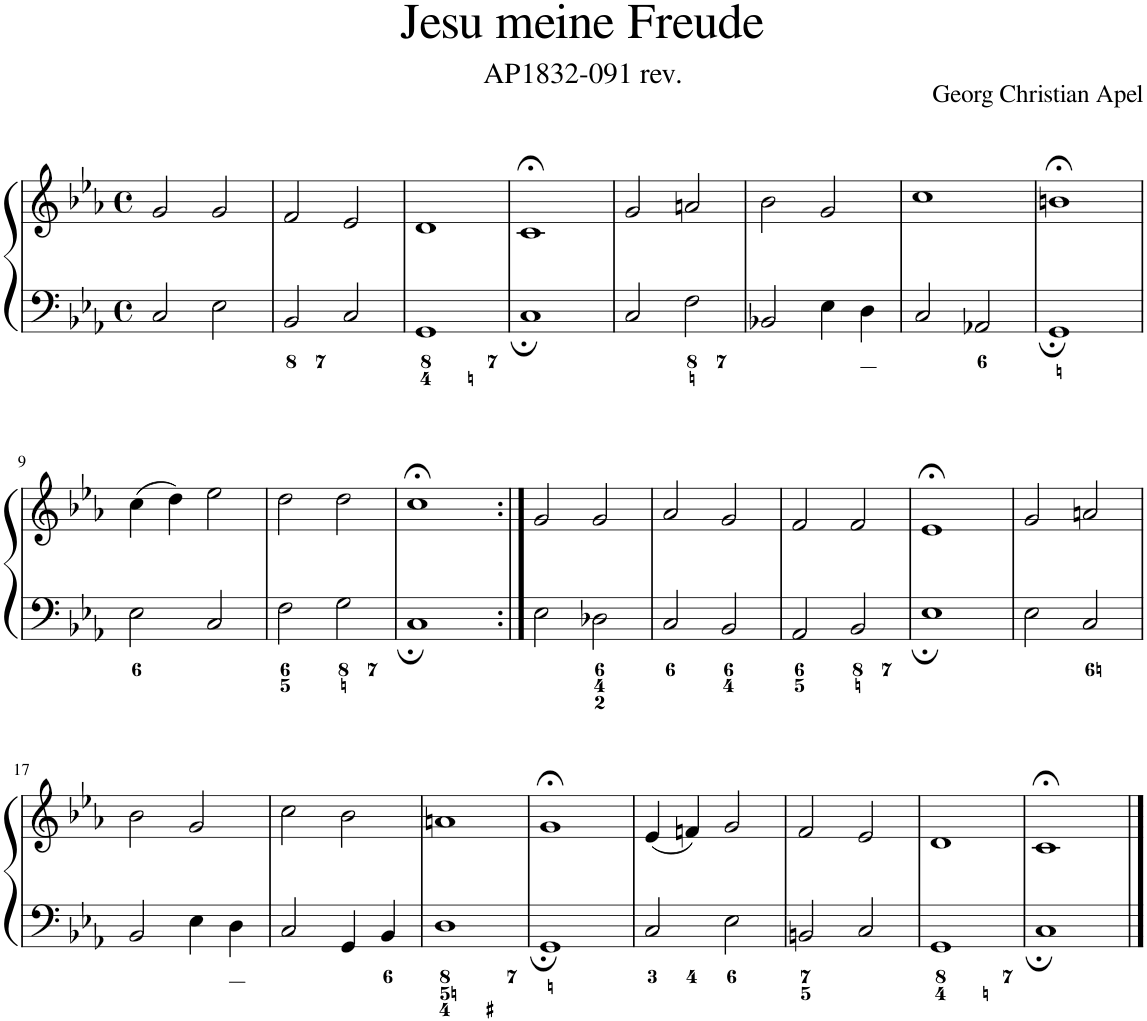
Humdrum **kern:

**kern	**kern
*part1	*part1
*staff2	*staff1
*I"Piano	*
*I'Pno.	*
*clefF4	*clefG2
*k[b-e-a-]	*k[b-e-a-]
*M4/4	*M4/4
*met(c)	*met(c)
=1	=1
2C/	2g/
2E-\	2g/
=2	=2
2BB-/	2f/
2C/	2e-/
=3	=3
1GG	1d
=4	=4
1C	1c;<
=5	=5
2C/	2g/
2F\	2an/
=6	=6
2BB-X/	2b-\
4E-\	2g/
4D\	.
=7	=7
2C/	1cc
2AA-X/	.
=8	=8
1GG	1bn;<
!!LO:LB:g=z
=9	=9
2E-\	(4cc\
.	4dd\)
2C/	2ee-\
=10	=10
2F\	2dd\
2G\	2dd\
=11	=11
1C	1cc;<
=12:|!	=12:|!
2E-\	2g/
2D-X\	2g/
=13	=13
2C/	2a-/
2BB-/	2g/
=14	=14
2AA-/	2f/
2BB-/	2f/
=15	=15
1E-	1e-;<
=16	=16
2E-\	2g/
2C/	2an/
!!LO:LB:g=z
=17	=17
2BB-/	2b-\
4E-\	2g/
4D\	.
=18	=18
2C/	2cc\
4GG/	2b-\
4BB-/	.
=19	=19
1D	1an
=20	=20
1GG	1g;<
=21	=21
2C/	(4e-/
.	4fn/)
2E-\	2g/
=22	=22
2BBn/	2f/
2C/	2e-/
=23	=23
1GG	1d
=24	=24
1C	1c;<
==	==
*-	*-
